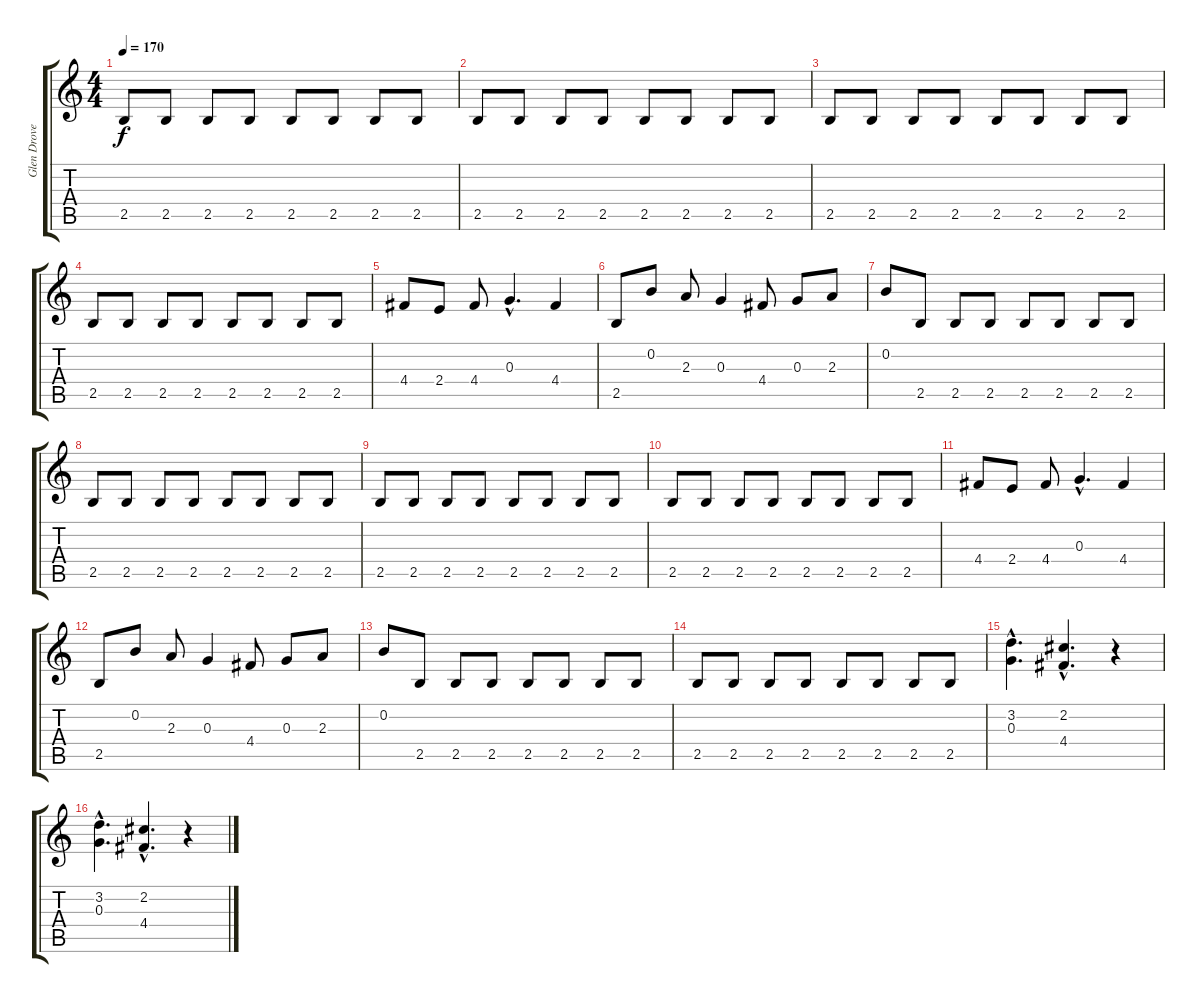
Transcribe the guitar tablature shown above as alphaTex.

\track ("Glen Drover" "Glen Drove") {instrument overdrivenguitar}
\staff {score tabs}
\tuning (E4 B3 G3 D3 A2 E2) {hide}
\ts (4 4)
\tempo 170
\clef g2
\ks c
2.5.8{dy f} 2.5.8 2.5.8 2.5.8 2.5.8 2.5.8 2.5.8 2.5.8 |
2.5.8 2.5.8 2.5.8 2.5.8 2.5.8 2.5.8 2.5.8 2.5.8 |
2.5.8 2.5.8 2.5.8 2.5.8 2.5.8 2.5.8 2.5.8 2.5.8 |
2.5.8 2.5.8 2.5.8 2.5.8 2.5.8 2.5.8 2.5.8 2.5.8 |
4.4.8 2.4.8 4.4.8 0.3{hac}.4{d} 4.4.4 |
2.5.8 0.2.8 2.3.8 0.3.4 4.4.8 0.3.8 2.3.8 |
0.2.8 2.5.8 2.5.8 2.5.8 2.5.8 2.5.8 2.5.8 2.5.8 |
2.5.8 2.5.8 2.5.8 2.5.8 2.5.8 2.5.8 2.5.8 2.5.8 |
2.5.8 2.5.8 2.5.8 2.5.8 2.5.8 2.5.8 2.5.8 2.5.8 |
2.5.8 2.5.8 2.5.8 2.5.8 2.5.8 2.5.8 2.5.8 2.5.8 |
4.4.8 2.4.8 4.4.8 0.3{hac}.4{d} 4.4.4 |
2.5.8 0.2.8 2.3.8 0.3.4 4.4.8 0.3.8 2.3.8 |
0.2.8 2.5.8 2.5.8 2.5.8 2.5.8 2.5.8 2.5.8 2.5.8 |
2.5.8 2.5.8 2.5.8 2.5.8 2.5.8 2.5.8 2.5.8 2.5.8 |
(3.2{hac} 0.3{hac}).4{d} (2.2{hac} 4.4{hac}).4{d} r.4 |
(3.2{hac} 0.3{hac}).4{d} (2.2{hac} 4.4{hac}).4{d} r.4
